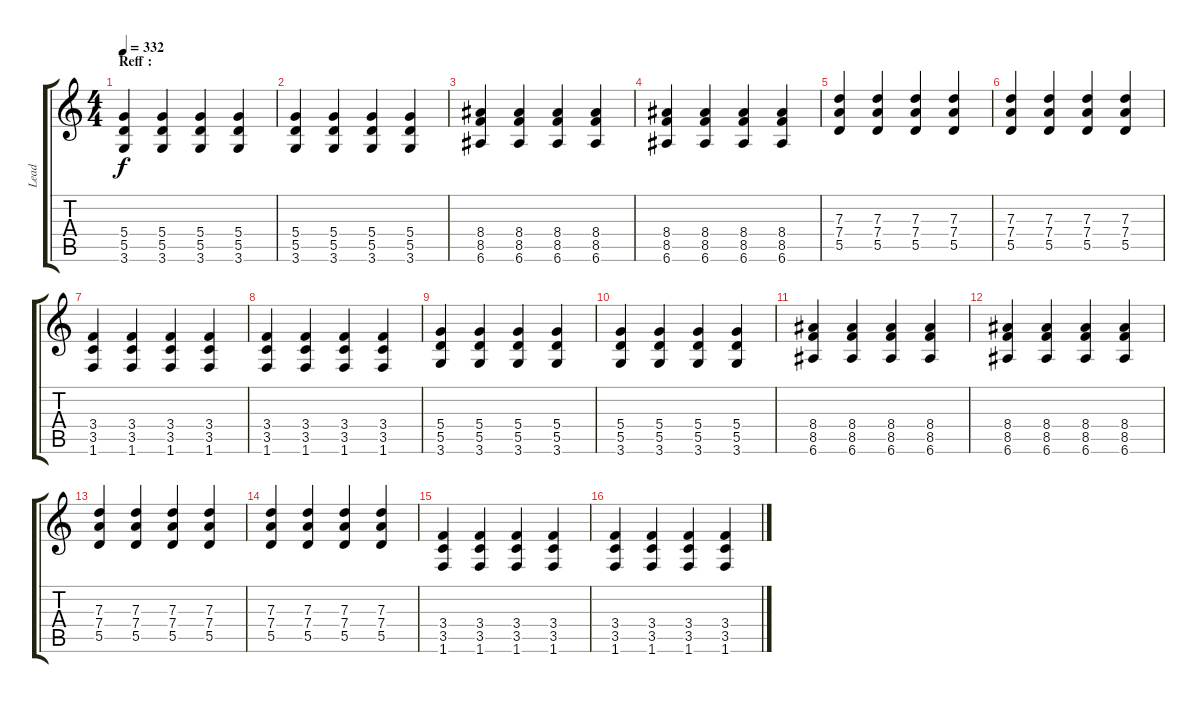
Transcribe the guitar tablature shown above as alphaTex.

\track ("Lead" "Lead") {instrument distortionguitar}
\staff {score tabs}
\tuning (E4 B3 G3 D3 A2 E2) {hide}
\ts (4 4)
\section ("" "Reff :")
\tempo 332
\clef g2
\ks c
(5.4 5.5 3.6).4{dy f} (5.4 5.5 3.6).4 (5.4 5.5 3.6).4 (5.4 5.5 3.6).4 |
(5.4 5.5 3.6).4 (5.4 5.5 3.6).4 (5.4 5.5 3.6).4 (5.4 5.5 3.6).4 |
(8.4 8.5 6.6).4 (8.4 8.5 6.6).4 (8.4 8.5 6.6).4 (8.4 8.5 6.6).4 |
(8.4 8.5 6.6).4 (8.4 8.5 6.6).4 (8.4 8.5 6.6).4 (8.4 8.5 6.6).4 |
(7.3 7.4 5.5).4 (7.3 7.4 5.5).4 (7.3 7.4 5.5).4 (7.3 7.4 5.5).4 |
(7.3 7.4 5.5).4 (7.3 7.4 5.5).4 (7.3 7.4 5.5).4 (7.3 7.4 5.5).4 |
(3.4 3.5 1.6).4 (3.4 3.5 1.6).4 (3.4 3.5 1.6).4 (3.4 3.5 1.6).4 |
(3.4 3.5 1.6).4 (3.4 3.5 1.6).4 (3.4 3.5 1.6).4 (3.4 3.5 1.6).4 |
(5.4 5.5 3.6).4 (5.4 5.5 3.6).4 (5.4 5.5 3.6).4 (5.4 5.5 3.6).4 |
(5.4 5.5 3.6).4 (5.4 5.5 3.6).4 (5.4 5.5 3.6).4 (5.4 5.5 3.6).4 |
(8.4 8.5 6.6).4 (8.4 8.5 6.6).4 (8.4 8.5 6.6).4 (8.4 8.5 6.6).4 |
(8.4 8.5 6.6).4 (8.4 8.5 6.6).4 (8.4 8.5 6.6).4 (8.4 8.5 6.6).4 |
(7.3 7.4 5.5).4 (7.3 7.4 5.5).4 (7.3 7.4 5.5).4 (7.3 7.4 5.5).4 |
(7.3 7.4 5.5).4 (7.3 7.4 5.5).4 (7.3 7.4 5.5).4 (7.3 7.4 5.5).4 |
(3.4 3.5 1.6).4 (3.4 3.5 1.6).4 (3.4 3.5 1.6).4 (3.4 3.5 1.6).4 |
(3.4 3.5 1.6).4 (3.4 3.5 1.6).4 (3.4 3.5 1.6).4 (3.4 3.5 1.6).4
